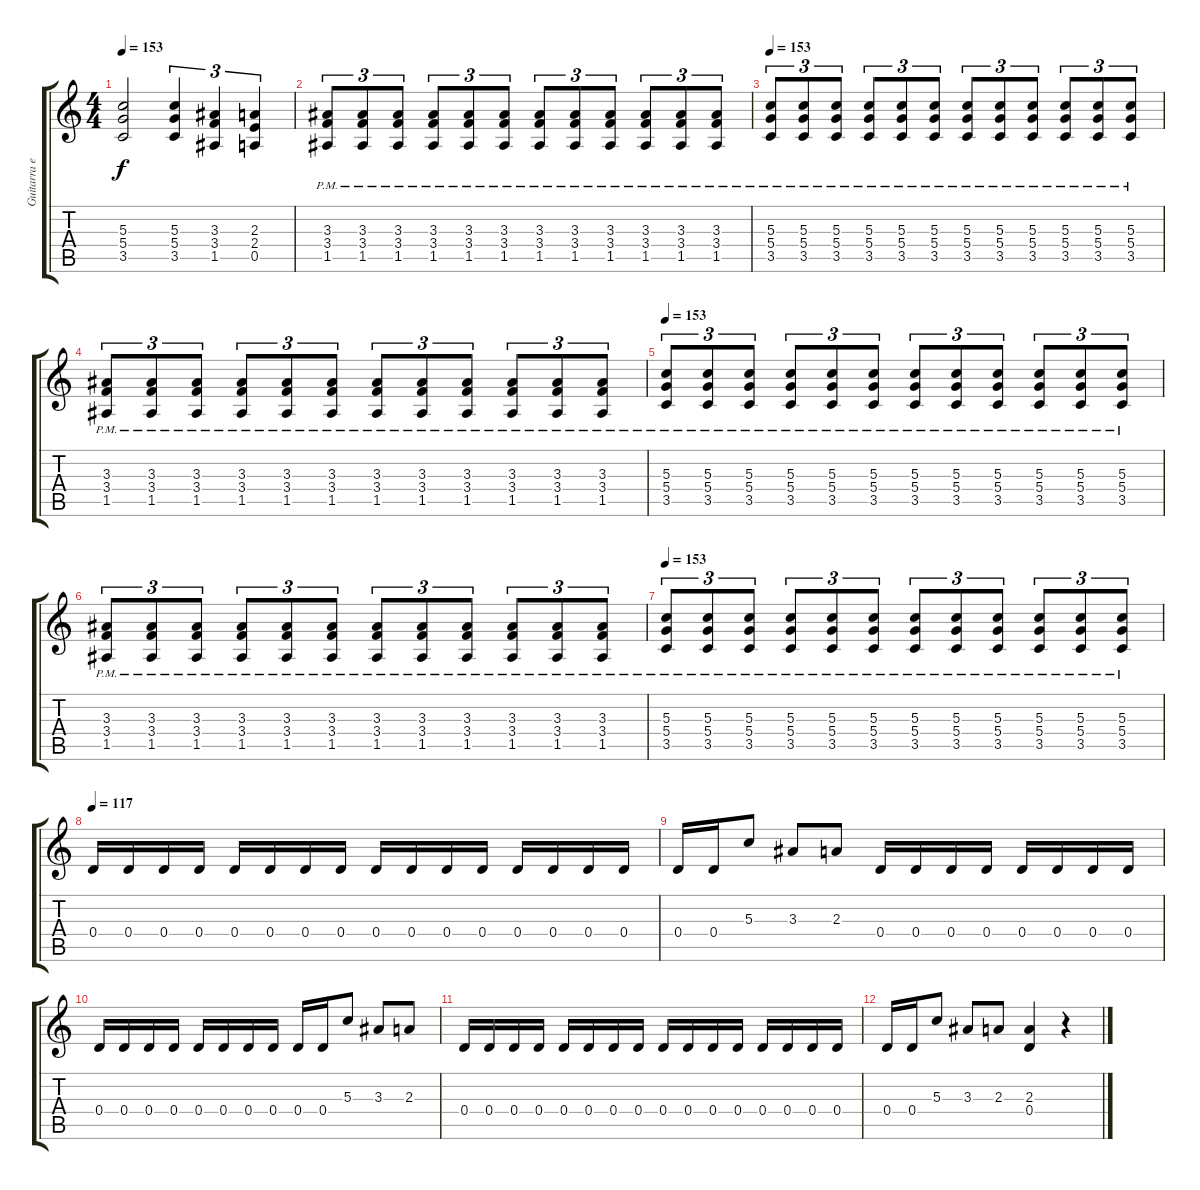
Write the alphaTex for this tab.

\track ("Guitarra eléctrica 1" "Guitarra e") {instrument distortionguitar}
\staff {score tabs}
\tuning (E4 B3 G3 D3 A2 E2) {hide}
\ts (4 4)
\tempo 153
\clef g2
\ks c
(5.3{t} 5.4{t} 3.5{t}).2{dy f} (5.3 5.4 3.5).4{tu (3 2)} (3.3 3.4 1.5).4{tu (3 2)} (2.3 2.4 0.5).4{tu (3 2)} |
(3.3{pm} 3.4{pm} 1.5{pm}).8{tu (3 2)} (3.3{pm} 3.4{pm} 1.5{pm}).8{tu (3 2)} (3.3{pm} 3.4{pm} 1.5{pm}).8{tu (3 2)} (3.3{pm} 3.4{pm} 1.5{pm}).8{tu (3 2)} (3.3{pm} 3.4{pm} 1.5{pm}).8{tu (3 2)} (3.3{pm} 3.4{pm} 1.5{pm}).8{tu (3 2)} (3.3{pm} 3.4{pm} 1.5{pm}).8{tu (3 2)} (3.3{pm} 3.4{pm} 1.5{pm}).8{tu (3 2)} (3.3{pm} 3.4{pm} 1.5{pm}).8{tu (3 2)} (3.3{pm} 3.4{pm} 1.5{pm}).8{tu (3 2)} (3.3{pm} 3.4{pm} 1.5{pm}).8{tu (3 2)} (3.3{pm} 3.4{pm} 1.5{pm}).8{tu (3 2)} |
\tempo 153
(5.3{pm} 5.4{pm} 3.5{pm}).8{tu (3 2)} (5.3{pm} 5.4{pm} 3.5{pm}).8{tu (3 2)} (5.3{pm} 5.4{pm} 3.5{pm}).8{tu (3 2)} (5.3{pm} 5.4{pm} 3.5{pm}).8{tu (3 2)} (5.3{pm} 5.4{pm} 3.5{pm}).8{tu (3 2)} (5.3{pm} 5.4{pm} 3.5{pm}).8{tu (3 2)} (5.3{pm} 5.4{pm} 3.5{pm}).8{tu (3 2)} (5.3{pm} 5.4{pm} 3.5{pm}).8{tu (3 2)} (5.3{pm} 5.4{pm} 3.5{pm}).8{tu (3 2)} (5.3{pm} 5.4{pm} 3.5{pm}).8{tu (3 2)} (5.3{pm} 5.4{pm} 3.5{pm}).8{tu (3 2)} (5.3{pm} 5.4{pm} 3.5{pm}).8{tu (3 2)} |
(3.3{pm} 3.4{pm} 1.5{pm}).8{tu (3 2)} (3.3{pm} 3.4{pm} 1.5{pm}).8{tu (3 2)} (3.3{pm} 3.4{pm} 1.5{pm}).8{tu (3 2)} (3.3{pm} 3.4{pm} 1.5{pm}).8{tu (3 2)} (3.3{pm} 3.4{pm} 1.5{pm}).8{tu (3 2)} (3.3{pm} 3.4{pm} 1.5{pm}).8{tu (3 2)} (3.3{pm} 3.4{pm} 1.5{pm}).8{tu (3 2)} (3.3{pm} 3.4{pm} 1.5{pm}).8{tu (3 2)} (3.3{pm} 3.4{pm} 1.5{pm}).8{tu (3 2)} (3.3{pm} 3.4{pm} 1.5{pm}).8{tu (3 2)} (3.3{pm} 3.4{pm} 1.5{pm}).8{tu (3 2)} (3.3{pm} 3.4{pm} 1.5{pm}).8{tu (3 2)} |
\tempo 153
(5.3{pm} 5.4{pm} 3.5{pm}).8{tu (3 2)} (5.3{pm} 5.4{pm} 3.5{pm}).8{tu (3 2)} (5.3{pm} 5.4{pm} 3.5{pm}).8{tu (3 2)} (5.3{pm} 5.4{pm} 3.5{pm}).8{tu (3 2)} (5.3{pm} 5.4{pm} 3.5{pm}).8{tu (3 2)} (5.3{pm} 5.4{pm} 3.5{pm}).8{tu (3 2)} (5.3{pm} 5.4{pm} 3.5{pm}).8{tu (3 2)} (5.3{pm} 5.4{pm} 3.5{pm}).8{tu (3 2)} (5.3{pm} 5.4{pm} 3.5{pm}).8{tu (3 2)} (5.3{pm} 5.4{pm} 3.5{pm}).8{tu (3 2)} (5.3{pm} 5.4{pm} 3.5{pm}).8{tu (3 2)} (5.3{pm} 5.4{pm} 3.5{pm}).8{tu (3 2)} |
(3.3{pm} 3.4{pm} 1.5{pm}).8{tu (3 2)} (3.3{pm} 3.4{pm} 1.5{pm}).8{tu (3 2)} (3.3{pm} 3.4{pm} 1.5{pm}).8{tu (3 2)} (3.3{pm} 3.4{pm} 1.5{pm}).8{tu (3 2)} (3.3{pm} 3.4{pm} 1.5{pm}).8{tu (3 2)} (3.3{pm} 3.4{pm} 1.5{pm}).8{tu (3 2)} (3.3{pm} 3.4{pm} 1.5{pm}).8{tu (3 2)} (3.3{pm} 3.4{pm} 1.5{pm}).8{tu (3 2)} (3.3{pm} 3.4{pm} 1.5{pm}).8{tu (3 2)} (3.3{pm} 3.4{pm} 1.5{pm}).8{tu (3 2)} (3.3{pm} 3.4{pm} 1.5{pm}).8{tu (3 2)} (3.3{pm} 3.4{pm} 1.5{pm}).8{tu (3 2)} |
\tempo 153
(5.3{pm} 5.4{pm} 3.5{pm}).8{tu (3 2)} (5.3{pm} 5.4{pm} 3.5{pm}).8{tu (3 2)} (5.3{pm} 5.4{pm} 3.5{pm}).8{tu (3 2)} (5.3{pm} 5.4{pm} 3.5{pm}).8{tu (3 2)} (5.3{pm} 5.4{pm} 3.5{pm}).8{tu (3 2)} (5.3{pm} 5.4{pm} 3.5{pm}).8{tu (3 2)} (5.3{pm} 5.4{pm} 3.5{pm}).8{tu (3 2)} (5.3{pm} 5.4{pm} 3.5{pm}).8{tu (3 2)} (5.3{pm} 5.4{pm} 3.5{pm}).8{tu (3 2)} (5.3{pm} 5.4{pm} 3.5{pm}).8{tu (3 2)} (5.3{pm} 5.4{pm} 3.5{pm}).8{tu (3 2)} (5.3{pm} 5.4{pm} 3.5{pm}).8{tu (3 2)} |
\tempo 117
0.4.16 0.4.16 0.4.16 0.4.16 0.4.16 0.4.16 0.4.16 0.4.16 0.4.16 0.4.16 0.4.16 0.4.16 0.4.16 0.4.16 0.4.16 0.4.16 |
0.4.16 0.4.16 5.3.8 3.3.8 2.3.8 0.4.16 0.4.16 0.4.16 0.4.16 0.4.16 0.4.16 0.4.16 0.4.16 |
0.4.16 0.4.16 0.4.16 0.4.16 0.4.16 0.4.16 0.4.16 0.4.16 0.4.16 0.4.16 5.3.8 3.3.8 2.3.8 |
0.4.16 0.4.16 0.4.16 0.4.16 0.4.16 0.4.16 0.4.16 0.4.16 0.4.16 0.4.16 0.4.16 0.4.16 0.4.16 0.4.16 0.4.16 0.4.16 |
0.4.16 0.4.16 5.3.8 3.3.8 2.3.8 (2.3 0.4).4 r.4
